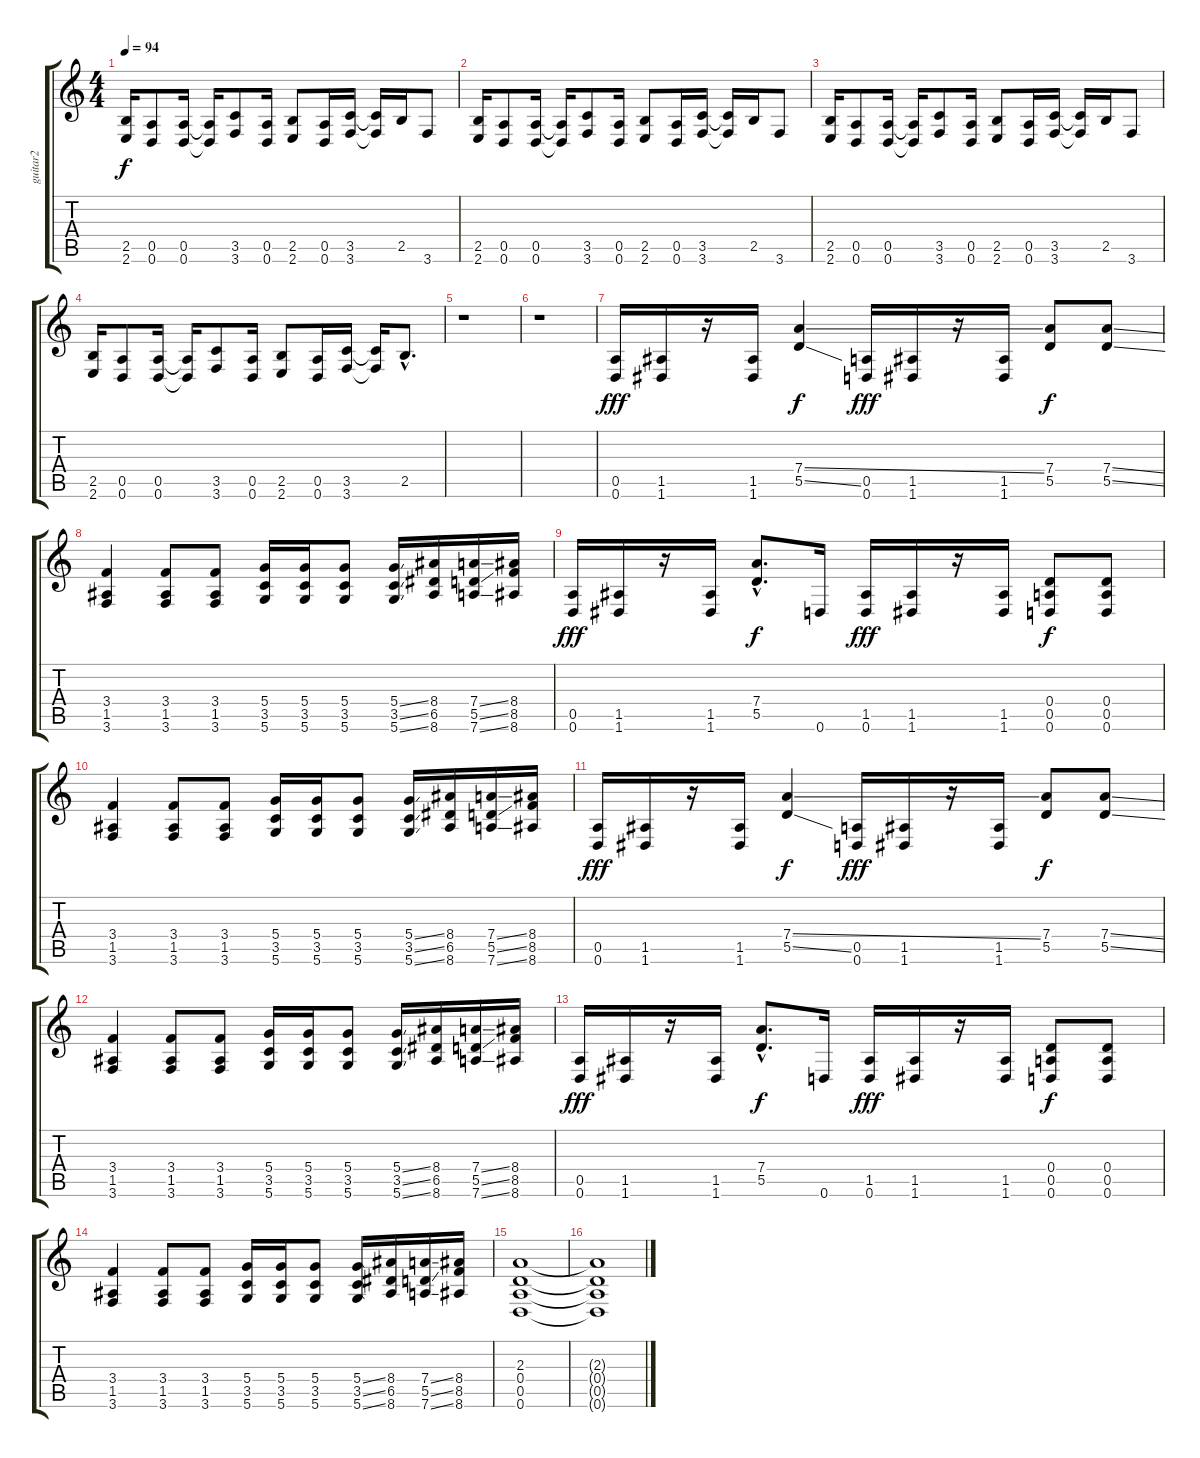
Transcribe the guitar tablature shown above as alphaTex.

\track ("guitar2" "guitar2") {instrument distortionguitar}
\staff {score tabs}
\tuning (E4 B3 G3 D3 A2 D2) {hide}
\ts (4 4)
\tempo 94
\clef g2
\ks c
(2.5 2.6).16{dy f} (0.5 0.6).8 (0.5 0.6).16 (0.5{t} 0.6{t}).16 (3.5 3.6).8 (0.5 0.6).16 (2.5 2.6).8 (0.5 0.6).16 (3.5 3.6).16 (3.5{t} 3.6{t}).16 2.5.16 3.6.8 |
(2.5 2.6).16 (0.5 0.6).8 (0.5 0.6).16 (0.5{t} 0.6{t}).16 (3.5 3.6).8 (0.5 0.6).16 (2.5 2.6).8 (0.5 0.6).16 (3.5 3.6).16 (3.5{t} 3.6{t}).16 2.5.16 3.6.8 |
(2.5 2.6).16 (0.5 0.6).8 (0.5 0.6).16 (0.5{t} 0.6{t}).16 (3.5 3.6).8 (0.5 0.6).16 (2.5 2.6).8 (0.5 0.6).16 (3.5 3.6).16 (3.5{t} 3.6{t}).16 2.5.16 3.6.8 |
(2.5 2.6).16 (0.5 0.6).8 (0.5 0.6).16 (0.5{t} 0.6{t}).16 (3.5 3.6).8 (0.5 0.6).16 (2.5 2.6).8 (0.5 0.6).16 (3.5 3.6).16 (3.5{t} 3.6{t}).16 2.5{hac}.8{d} |
r.1 |
r.1 |
(0.5 0.6).16{dy fff} (1.5 1.6).16 r.16 (1.5 1.6).16 (7.4{ss} 5.5{ss}).4{dy f} (0.5 0.6).16{dy fff} (1.5 1.6).16 r.16 (1.5 1.6).16 (7.4 5.5).8{dy f} (7.4{ss} 5.5{ss}).8 |
(3.4 1.5 3.6).4 (3.4 1.5 3.6).8 (3.4 1.5 3.6).8 (5.4 3.5 5.6).16 (5.4 3.5 5.6).16 (5.4 3.5 5.6).8 (5.4{ss} 3.5{ss} 5.6{ss}).16 (8.4 6.5 8.6).16 (7.4{ss} 5.5{ss} 7.6{ss}).16 (8.4 8.5 8.6).16 |
(0.5 0.6).16{dy fff} (1.5 1.6).16 r.16 (1.5 1.6).16 (7.4{hac} 5.5{hac}).8{d dy f} 0.6.16 (1.5 0.6).16{dy fff} (1.5 1.6).16 r.16 (1.5 1.6).16 (0.4 0.5 0.6).8{dy f} (0.4 0.5 0.6).8 |
(3.4 1.5 3.6).4 (3.4 1.5 3.6).8 (3.4 1.5 3.6).8 (5.4 3.5 5.6).16 (5.4 3.5 5.6).16 (5.4 3.5 5.6).8 (5.4{ss} 3.5{ss} 5.6{ss}).16 (8.4 6.5 8.6).16 (7.4{ss} 5.5{ss} 7.6{ss}).16 (8.4 8.5 8.6).16 |
(0.5 0.6).16{dy fff} (1.5 1.6).16 r.16 (1.5 1.6).16 (7.4{ss} 5.5{ss}).4{dy f} (0.5 0.6).16{dy fff} (1.5 1.6).16 r.16 (1.5 1.6).16 (7.4 5.5).8{dy f} (7.4{ss} 5.5{ss}).8 |
(3.4 1.5 3.6).4 (3.4 1.5 3.6).8 (3.4 1.5 3.6).8 (5.4 3.5 5.6).16 (5.4 3.5 5.6).16 (5.4 3.5 5.6).8 (5.4{ss} 3.5{ss} 5.6{ss}).16 (8.4 6.5 8.6).16 (7.4{ss} 5.5{ss} 7.6{ss}).16 (8.4 8.5 8.6).16 |
(0.5 0.6).16{dy fff} (1.5 1.6).16 r.16 (1.5 1.6).16 (7.4{hac} 5.5{hac}).8{d dy f} 0.6.16 (1.5 0.6).16{dy fff} (1.5 1.6).16 r.16 (1.5 1.6).16 (0.4 0.5 0.6).8{dy f} (0.4 0.5 0.6).8 |
(3.4 1.5 3.6).4 (3.4 1.5 3.6).8 (3.4 1.5 3.6).8 (5.4 3.5 5.6).16 (5.4 3.5 5.6).16 (5.4 3.5 5.6).8 (5.4{ss} 3.5{ss} 5.6{ss}).16 (8.4 6.5 8.6).16 (7.4{ss} 5.5{ss} 7.6{ss}).16 (8.4 8.5 8.6).16 |
(2.3 0.4 0.5 0.6).1 |
(2.3{t} 0.4{t} 0.5{t} 0.6{t}).1
